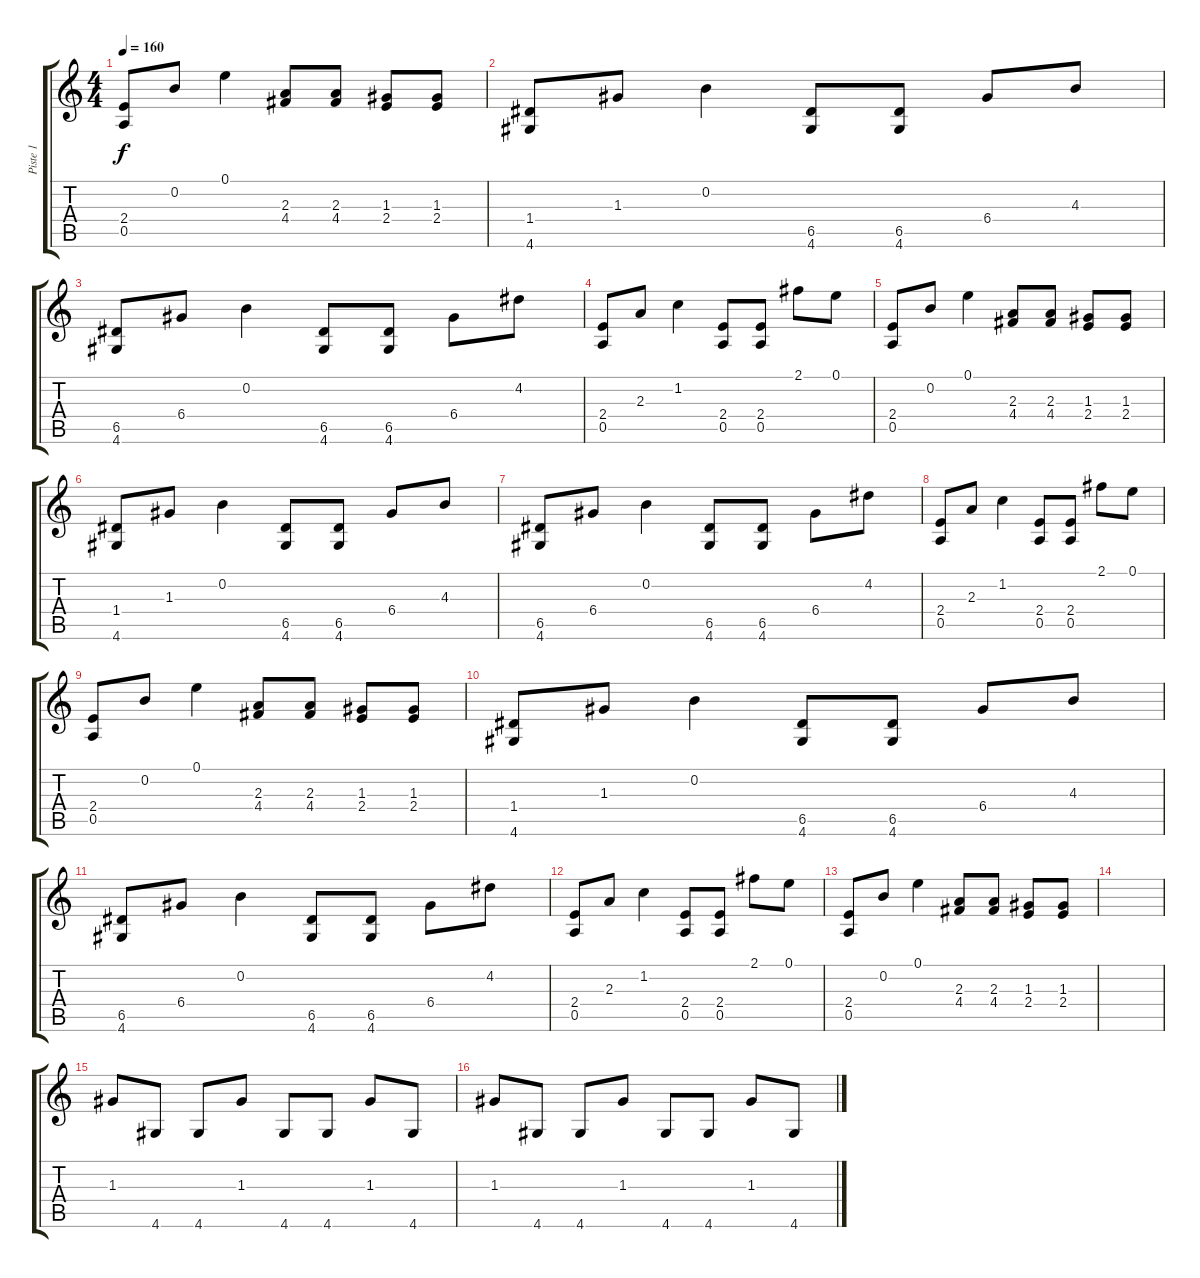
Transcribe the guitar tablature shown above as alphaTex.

\track ("Piste 1" "Piste 1") {instrument distortionguitar}
\staff {score tabs}
\tuning (E4 B3 G3 D3 A2 E2) {hide}
\ts (4 4)
\tempo 160
\clef g2
\ks c
(2.4 0.5).8{dy f} 0.2.8 0.1.4 (2.3 4.4).8 (2.3 4.4).8 (1.3 2.4).8 (1.3 2.4).8 |
(1.4 4.6).8 1.3.8 0.2.4 (6.5 4.6).8 (6.5 4.6).8 6.4.8 4.3.8 |
(6.5 4.6).8 6.4.8 0.2.4 (6.5 4.6).8 (6.5 4.6).8 6.4.8 4.2.8 |
(2.4 0.5).8 2.3.8 1.2.4 (2.4 0.5).8 (2.4 0.5).8 2.1.8 0.1.8 |
(2.4 0.5).8 0.2.8 0.1.4 (2.3 4.4).8 (2.3 4.4).8 (1.3 2.4).8 (1.3 2.4).8 |
(1.4 4.6).8 1.3.8 0.2.4 (6.5 4.6).8 (6.5 4.6).8 6.4.8 4.3.8 |
(6.5 4.6).8 6.4.8 0.2.4 (6.5 4.6).8 (6.5 4.6).8 6.4.8 4.2.8 |
(2.4 0.5).8 2.3.8 1.2.4 (2.4 0.5).8 (2.4 0.5).8 2.1.8 0.1.8 |
(2.4 0.5).8 0.2.8 0.1.4 (2.3 4.4).8 (2.3 4.4).8 (1.3 2.4).8 (1.3 2.4).8 |
(1.4 4.6).8 1.3.8 0.2.4 (6.5 4.6).8 (6.5 4.6).8 6.4.8 4.3.8 |
(6.5 4.6).8 6.4.8 0.2.4 (6.5 4.6).8 (6.5 4.6).8 6.4.8 4.2.8 |
(2.4 0.5).8 2.3.8 1.2.4 (2.4 0.5).8 (2.4 0.5).8 2.1.8 0.1.8 |
(2.4 0.5).8 0.2.8 0.1.4 (2.3 4.4).8 (2.3 4.4).8 (1.3 2.4).8 (1.3 2.4).8 |
|
1.3.8 4.6.8 4.6.8 1.3.8 4.6.8 4.6.8 1.3.8 4.6.8 |
1.3.8 4.6.8 4.6.8 1.3.8 4.6.8 4.6.8 1.3.8 4.6.8
